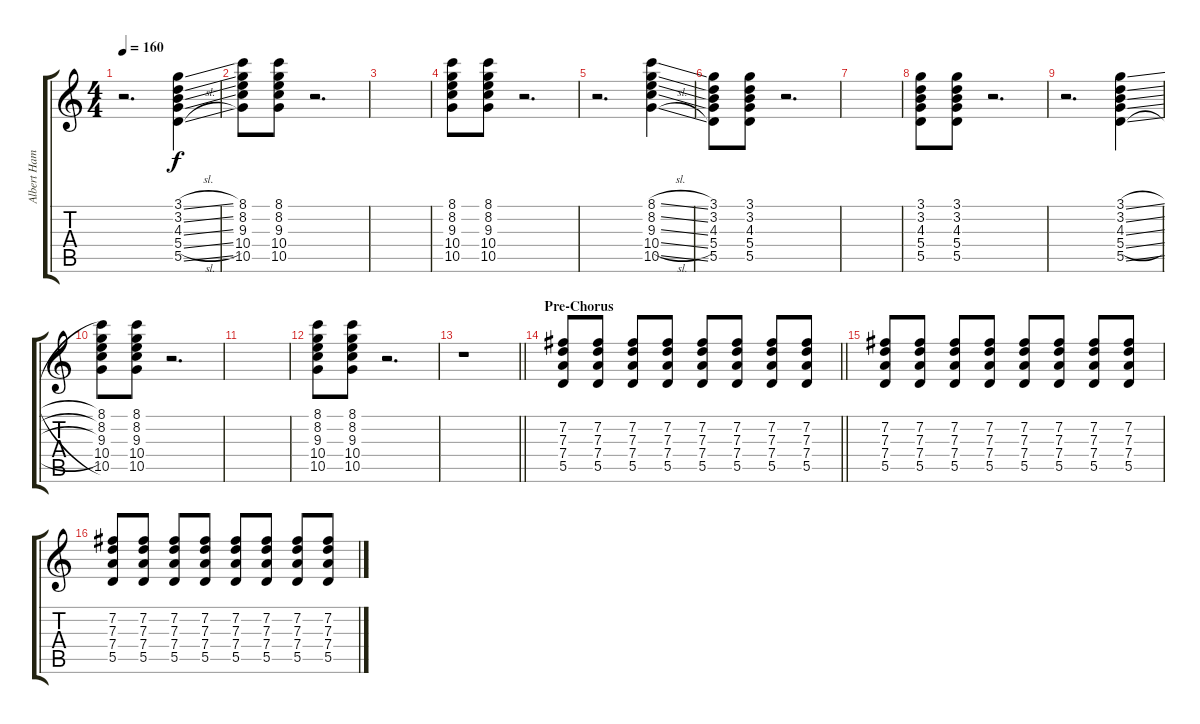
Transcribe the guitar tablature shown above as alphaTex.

\track ("Albert Hammond Jr." "Albert Ham") {instrument overdrivenguitar}
\staff {score tabs}
\tuning (E4 B3 G3 D3 A2 E2) {hide}
\ts (4 4)
\tempo 160
\clef g2
\ks c
r.2{d dy f} (3.1{sl} 3.2{sl} 4.3{sl} 5.4{sl} 5.5{sl}).4 |
(8.1 8.2 9.3 10.4 10.5).8 (8.1 8.2 9.3 10.4 10.5).8 r.2{d} |
|
(8.1 8.2 9.3 10.4 10.5).8 (8.1 8.2 9.3 10.4 10.5).8 r.2{d} |
r.2{d} (8.1{sl} 8.2{sl} 9.3{sl} 10.4{sl} 10.5{sl}).4 |
(3.1 3.2 4.3 5.4 5.5).8 (3.1 3.2 4.3 5.4 5.5).8 r.2{d} |
|
(3.1 3.2 4.3 5.4 5.5).8 (3.1 3.2 4.3 5.4 5.5).8 r.2{d} |
r.2{d} (3.1{sl} 3.2{sl} 4.3{sl} 5.4{sl} 5.5{sl}).4 |
(8.1 8.2 9.3 10.4 10.5).8 (8.1 8.2 9.3 10.4 10.5).8 r.2{d} |
|
(8.1 8.2 9.3 10.4 10.5).8 (8.1 8.2 9.3 10.4 10.5).8 r.2{d} |
\barLineRight lightlight
r.1 |
\section ("" "Pre-Chorus")
\barLineRight lightlight
(7.2 7.3 7.4 5.5).8 (7.2 7.3 7.4 5.5).8 (7.2 7.3 7.4 5.5).8 (7.2 7.3 7.4 5.5).8 (7.2 7.3 7.4 5.5).8 (7.2 7.3 7.4 5.5).8 (7.2 7.3 7.4 5.5).8 (7.2 7.3 7.4 5.5).8 |
(7.2 7.3 7.4 5.5).8 (7.2 7.3 7.4 5.5).8 (7.2 7.3 7.4 5.5).8 (7.2 7.3 7.4 5.5).8 (7.2 7.3 7.4 5.5).8 (7.2 7.3 7.4 5.5).8 (7.2 7.3 7.4 5.5).8 (7.2 7.3 7.4 5.5).8 |
(7.2 7.3 7.4 5.5).8 (7.2 7.3 7.4 5.5).8 (7.2 7.3 7.4 5.5).8 (7.2 7.3 7.4 5.5).8 (7.2 7.3 7.4 5.5).8 (7.2 7.3 7.4 5.5).8 (7.2 7.3 7.4 5.5).8 (7.2 7.3 7.4 5.5).8
